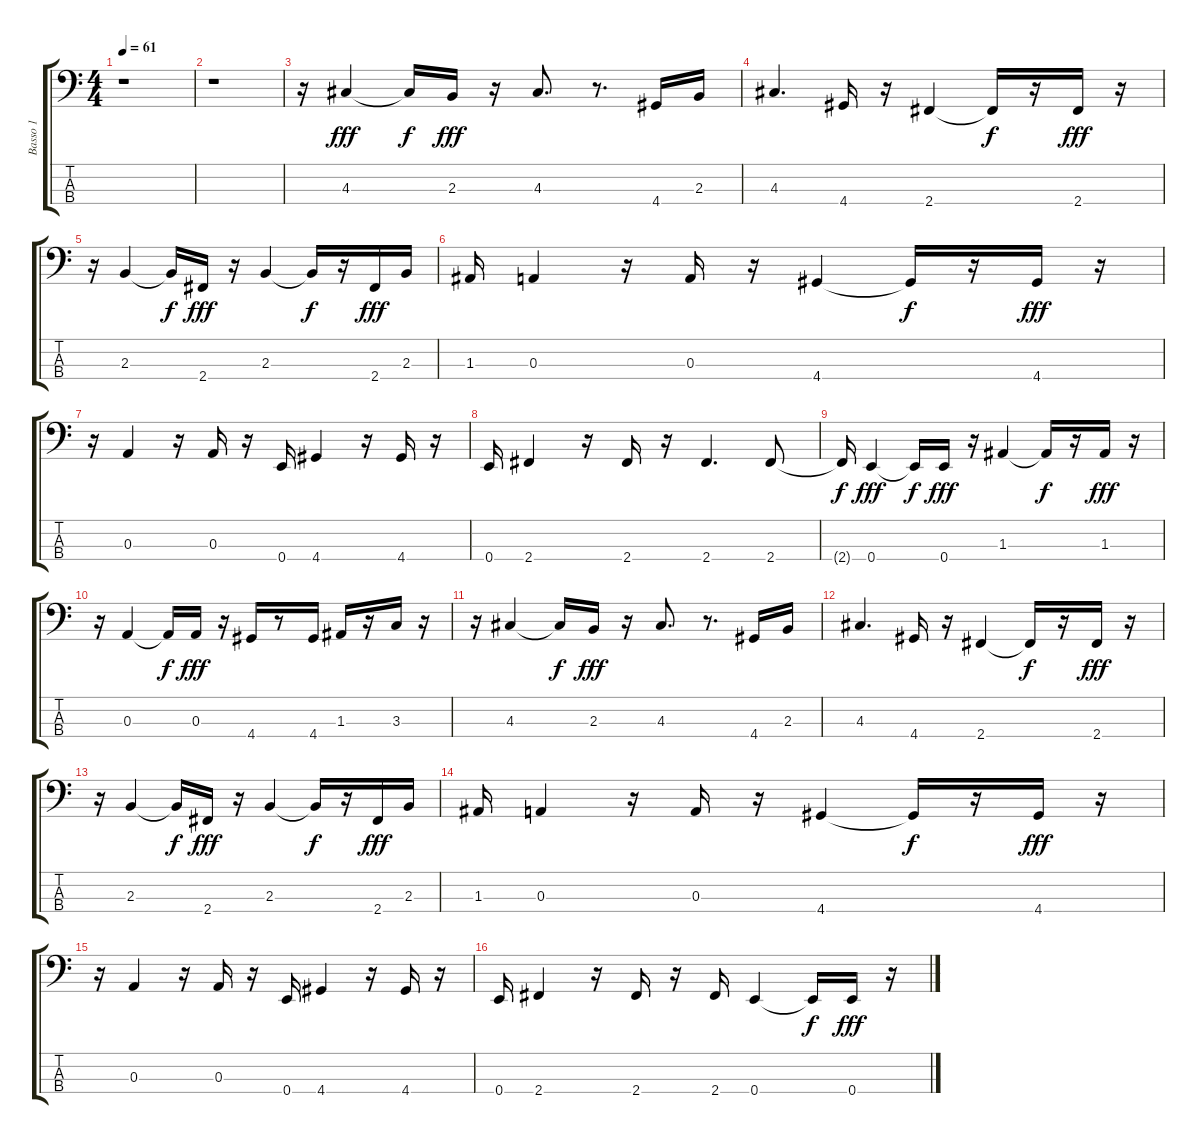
\track ("Basso 1" "Basso 1") {instrument electricbasspick}
\staff {score tabs}
\tuning (G2 D2 A1 E1) {hide}
\ts (4 4)
\tempo 61
\clef f4
\ks c
r.1{dy fff} |
r.1 |
r.16 4.3.4 4.3{t}.16{dy f} 2.3.16{dy fff} r.16 4.3.8{d} r.8{d} 4.4.16 2.3.16 |
4.3.4{d} 4.4.16 r.16 2.4.4 2.4{t}.16{dy f} r.16 2.4.16{dy fff} r.16 |
r.16 2.3.4 2.3{t}.16{dy f} 2.4.16{dy fff} r.16 2.3.4 2.3{t}.16{dy f} r.16 2.4.16{dy fff} 2.3.16 |
1.3.16 0.3.4 r.16 0.3.16 r.16 4.4.4 4.4{t}.16{dy f} r.16 4.4.16{dy fff} r.16 |
r.16 0.3.4 r.16 0.3.16 r.16 0.4.16 4.4.4 r.16 4.4.16 r.16 |
0.4.16 2.4.4 r.16 2.4.16 r.16 2.4.4{d} 2.4.8 |
2.4{t}.16{dy f} 0.4.4{dy fff} 0.4{t}.16{dy f} 0.4.16{dy fff} r.16 1.3.4 1.3{t}.16{dy f} r.16 1.3.16{dy fff} r.16 |
r.16 0.3.4 0.3{t}.16{dy f} 0.3.16{dy fff} r.16 4.4.16 r.8 4.4.16 1.3.16 r.16 3.3.16 r.16 |
r.16 4.3.4 4.3{t}.16{dy f} 2.3.16{dy fff} r.16 4.3.8{d} r.8{d} 4.4.16 2.3.16 |
4.3.4{d} 4.4.16 r.16 2.4.4 2.4{t}.16{dy f} r.16 2.4.16{dy fff} r.16 |
r.16 2.3.4 2.3{t}.16{dy f} 2.4.16{dy fff} r.16 2.3.4 2.3{t}.16{dy f} r.16 2.4.16{dy fff} 2.3.16 |
1.3.16 0.3.4 r.16 0.3.16 r.16 4.4.4 4.4{t}.16{dy f} r.16 4.4.16{dy fff} r.16 |
r.16 0.3.4 r.16 0.3.16 r.16 0.4.16 4.4.4 r.16 4.4.16 r.16 |
0.4.16 2.4.4 r.16 2.4.16 r.16 2.4.16 0.4.4 0.4{t}.16{dy f} 0.4.16{dy fff} r.16
